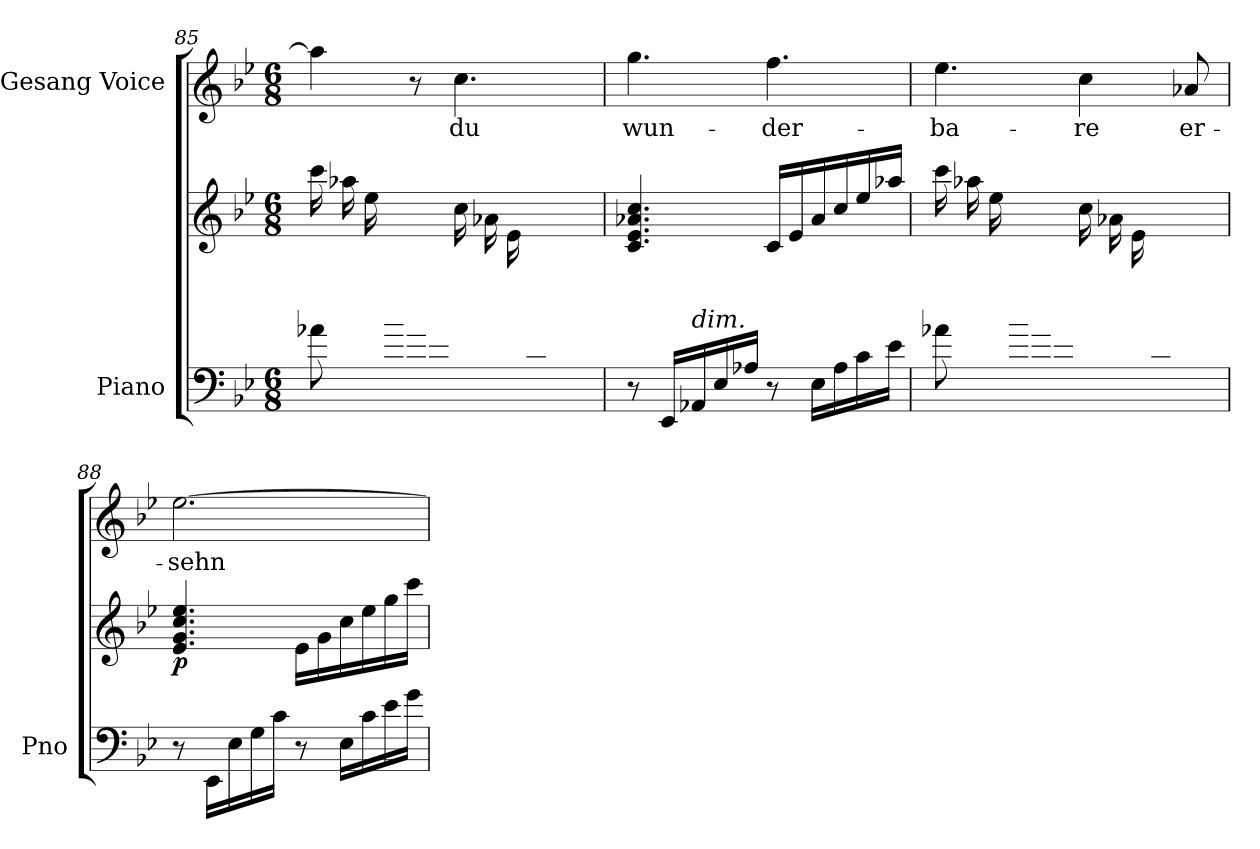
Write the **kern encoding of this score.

**kern	**kern	**dynam	**kern	**text
*part2	*part2	*part2	*part1	*part1
*staff3	*staff2	*staff2/3	*staff1	*staff1
*I"Piano	*	*	*I"Gesang Voice	*
*I'Pno	*	*	*	*
*clefF4	*clefG2	*	*clefG2	*
*k[b-e-]	*k[b-e-]	*	*k[b-e-]	*
*M6/8	*M6/8	*	*M6/8	*
=85	=85	=85	=85	=85
*^	*	*	*	*
8.ryy	8a-X\	16ccc\LL	.	4aa-\]	.
.	.	16aa-X\	.	.	.
.	8ryy	16ee-\	.	.	.
16cc/	.	8.ryy	.	.	.
16a-/	4.ryy	.	.	8r	.
16e-/JJ	.	.	.	.	.
8.ryy	.	(16cc\LL	.	4.cc\	du
.	.	16a-X\	.	.	.
.	.	16e-\	.	.	.
16c/	.	8.ryy	.	.	.
16A-X/	8ryy	.	.	.	.
16E-/JJ)	.	.	.	.	.
*v	*v	*	*	*	*
=86	=86	=86	=86	=86
8r	4.c/ 4.e-/ 4.a-X/ 4.cc/	.	4.gg\	wun-
16EE-/LL	.	.	.	.
!LO:TX:a:i:t=dim.	!	!	!	!
16AA-X/	.	.	.	.
16E-/	.	.	.	.
16A-X/JJ	.	.	.	.
8r	16c/LL	.	4.ff\	-der-
.	16e-/	.	.	.
16E-\LL	16a-/	.	.	.
16A-\	16cc/	.	.	.
16c\	16ee-/	.	.	.
16e-\JJ	16aa-X/JJ	.	.	.
=87	=87	=87	=87	=87
*^	*	*	*	*
8.ryy	8a-X\	16ccc\LL	.	4.ee-\	-ba-
.	.	16aa-X\	.	.	.
.	8ryy	16ee-\	.	.	.
16cc/	.	8.ryy	.	.	.
16a-/	4.ryy	.	.	.	.
16e-/JJ	.	.	.	.	.
8.ryy	.	(16cc\LL	.	4cc\	-re
.	.	16a-X\	.	.	.
.	.	16e-\	.	.	.
16c/	.	8.ryy	.	.	.
16A-X/	8ryy	.	.	8a-X/	er-
16E-/JJ)	.	.	.	.	.
*v	*v	*	*	*	*
=88	=88	=88	=88	=88
!	!	!LO:DY:b	!	!
8r	4.e-/ 4.g/ 4.cc/ 4.ee-/	p	[2.ee-\	-sehn-
16EE-\LL	.	.	.	.
16E-\	.	.	.	.
16G\	.	.	.	.
16c\JJ	.	.	.	.
8r	16e-\LL	.	.	.
.	16g\	.	.	.
16E-\LL	16cc\	.	.	.
16c\	16ee-\	.	.	.
16e-\	16gg\	.	.	.
16g\JJ	16ccc\JJ	.	.	.
=	=	=	=	=
*-	*-	*-	*-	*-
